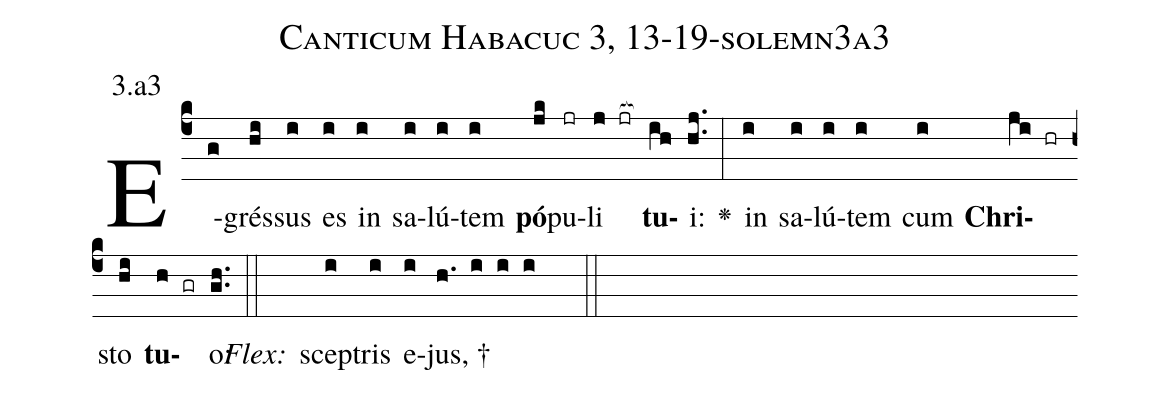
name: Canticum Habacuc 3, 13-19-solemn3a3;
annotation: 3.a3;
%%
(c4)E(g)grés(hi)sus(i) es(i) in(i) sa(i)lú(i)tem(i) <b>pó</b>(jk)pu(jr)li(j jr[ocb:1{]) <b>tu</b>(ih[ocb:0}])i:(hj..) <v>\greheightstar</v>(:) in(i) sa(i)lú(i)tem(i) cum(i) <b>Chri</b>(ji hr)sto(hi) <b>tu</b>(h gr)o:(gh..) (::)
<i>Flex:</i>()  scep(i)tris(i) e(i)jus, †(h. i i i  ::)

%E(i) u(i) o(ji) u(hi) a(h) e.(gh..) (::)
